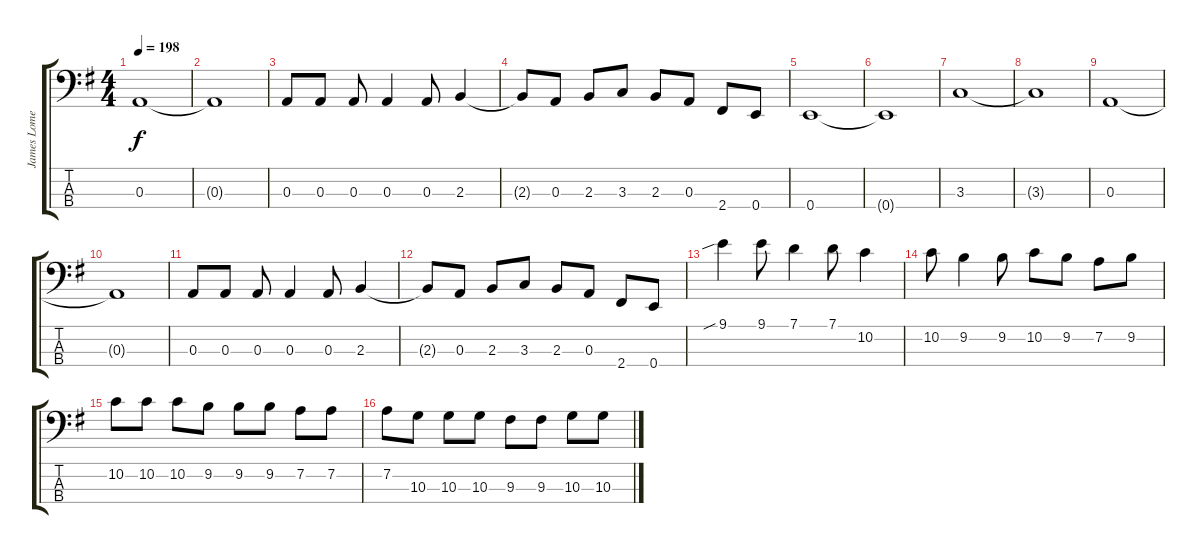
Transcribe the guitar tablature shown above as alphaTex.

\track ("James Lomenzo" "James Lome") {instrument electricbasspick}
\staff {score tabs}
\tuning (G2 D2 A1 E1) {hide}
\ts (4 4)
\tempo 198
\clef f4
\ks g
0.3.1{dy f} |
0.3{t}.1 |
0.3.8 0.3.8 0.3.8 0.3.4 0.3.8 2.3.4 |
2.3{t}.8 0.3.8 2.3.8 3.3.8 2.3.8 0.3.8 2.4.8 0.4.8 |
0.4.1 |
0.4{t}.1 |
3.3.1 |
3.3{t}.1 |
0.3.1 |
0.3{t}.1 |
0.3.8 0.3.8 0.3.8 0.3.4 0.3.8 2.3.4 |
2.3{t}.8 0.3.8 2.3.8 3.3.8 2.3.8 0.3.8 2.4.8 0.4.8 |
9.1{sib}.4 9.1.8 7.1.4 7.1.8 10.2.4 |
10.2.8 9.2.4 9.2.8 10.2.8 9.2.8 7.2.8 9.2.8 |
10.2.8 10.2.8 10.2.8 9.2.8 9.2.8 9.2.8 7.2.8 7.2.8 |
7.2.8 10.3.8 10.3.8 10.3.8 9.3.8 9.3.8 10.3.8 10.3.8
